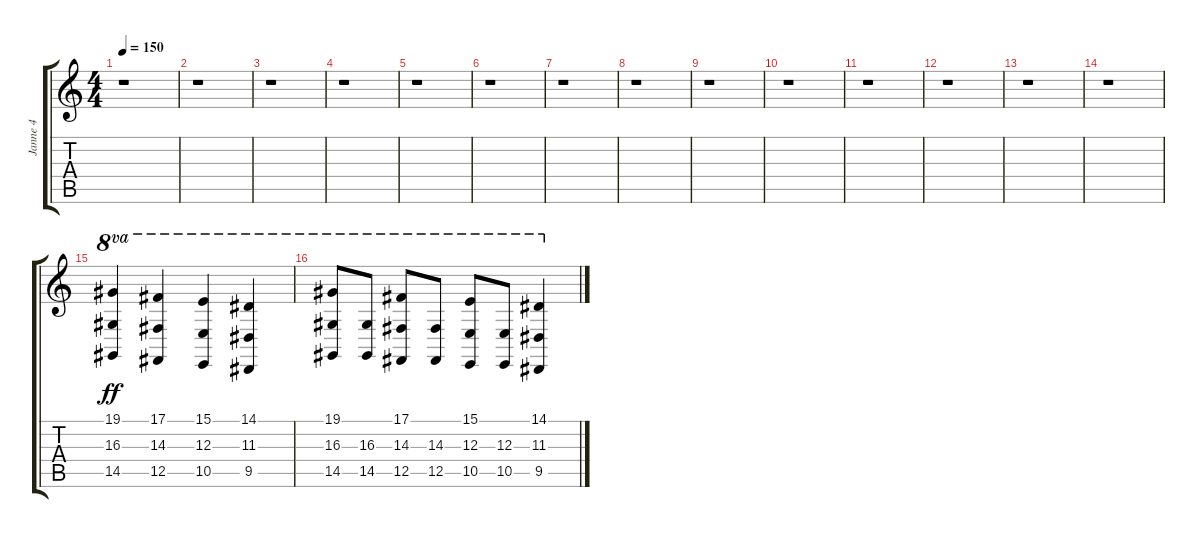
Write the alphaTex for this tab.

\track ("Janne 4" "Janne 4") {instrument reedorgan}
\staff {score tabs}
\tuning (Db4 Ab3 E3 B2 Gb2 Db2) {hide}
\ts (4 4)
\tempo 150
\clef g2
\ks c
r.1{dy ff} |
r.1 |
r.1 |
r.1 |
r.1 |
r.1 |
r.1 |
r.1 |
r.1 |
r.1 |
r.1 |
r.1 |
r.1 |
r.1 |
(19.1 16.3 14.5).4{ot 8va} (17.1 14.3 12.5).4{ot 8va} (15.1 12.3 10.5).4{ot 8va} (14.1 11.3 9.5).4{ot 8va} |
(19.1 16.3 14.5).8{ot 8va} (16.3 14.5).8{ot 8va} (17.1 14.3 12.5).8{ot 8va} (14.3 12.5).8{ot 8va} (15.1 12.3 10.5).8{ot 8va} (12.3 10.5).8{ot 8va} (14.1 11.3 9.5).4{ot 8va}
